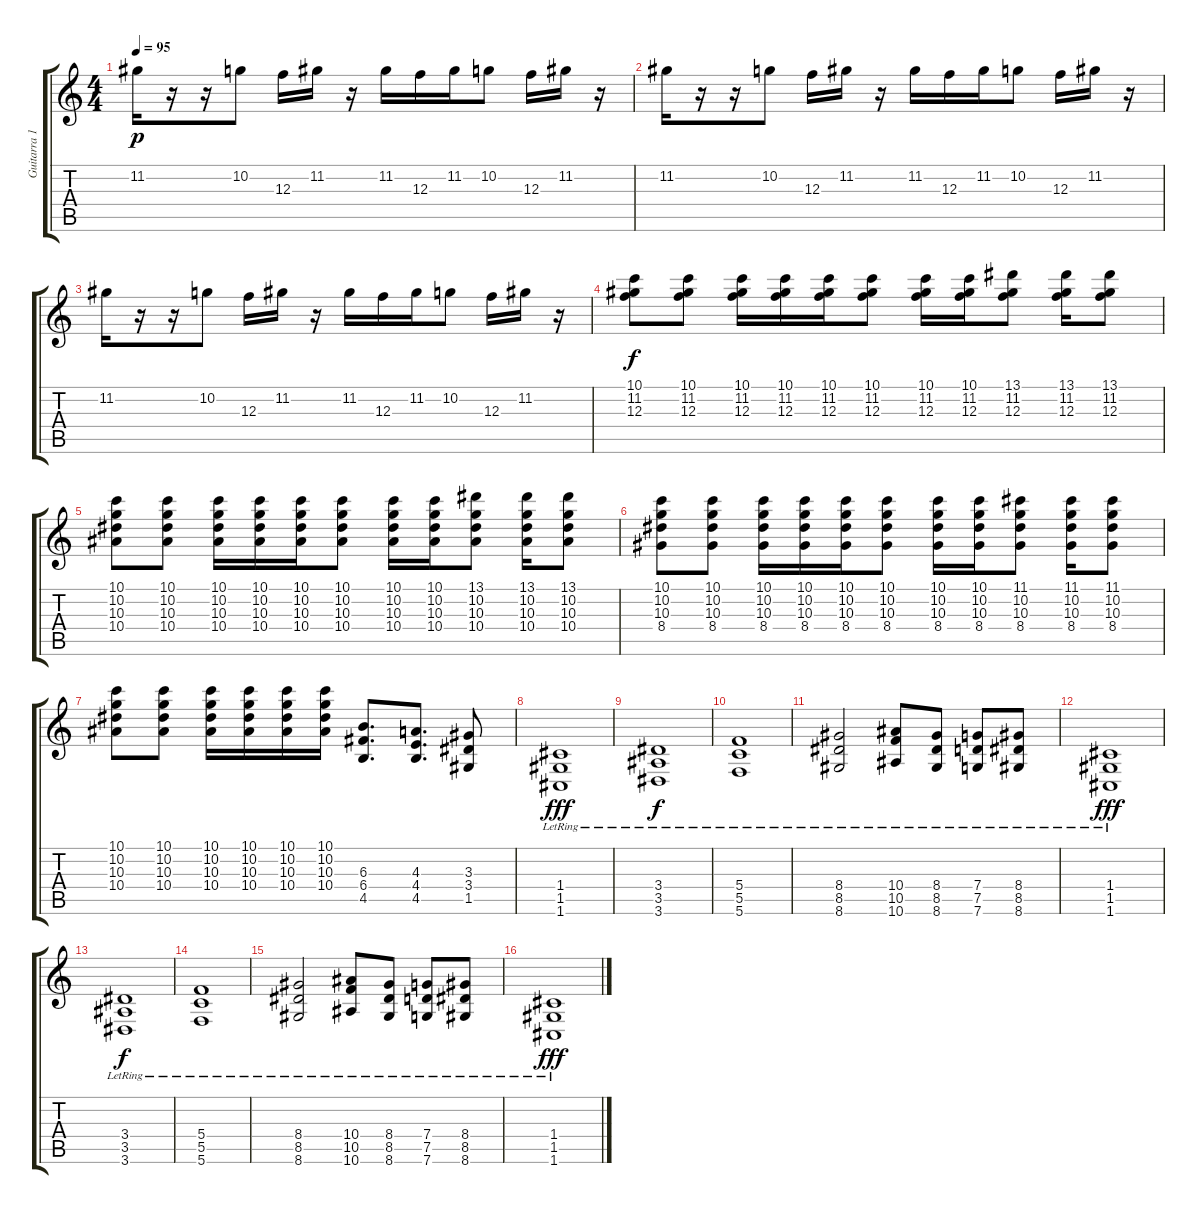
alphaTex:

\track ("Guitarra 1" "Guitarra 1") {instrument distortionguitar}
\staff {score tabs}
\tuning (D4 A3 F3 C3 G2 C2) {hide}
\ts (4 4)
\tempo 95
\clef g2
\ks c
11.2.16{dy p} r.16 r.16 10.2.8 12.3.16 11.2.16 r.16 11.2.16 12.3.16 11.2.16 10.2.8 12.3.16 11.2.16 r.16 |
11.2.16 r.16 r.16 10.2.8 12.3.16 11.2.16 r.16 11.2.16 12.3.16 11.2.16 10.2.8 12.3.16 11.2.16 r.16 |
11.2.16 r.16 r.16 10.2.8 12.3.16 11.2.16 r.16 11.2.16 12.3.16 11.2.16 10.2.8 12.3.16 11.2.16 r.16 |
(10.1 11.2 12.3).8{dy f} (10.1 11.2 12.3).8 (10.1 11.2 12.3).16 (10.1 11.2 12.3).16 (10.1 11.2 12.3).16 (10.1 11.2 12.3).8 (10.1 11.2 12.3).16 (10.1 11.2 12.3).16 (13.1 11.2 12.3).8 (13.1 11.2 12.3).16 (13.1 11.2 12.3).8 |
(10.1 10.2 10.3 10.4).8 (10.1 10.2 10.3 10.4).8 (10.1 10.2 10.3 10.4).16 (10.1 10.2 10.3 10.4).16 (10.1 10.2 10.3 10.4).16 (10.1 10.2 10.3 10.4).8 (10.1 10.2 10.3 10.4).16 (10.1 10.2 10.3 10.4).16 (13.1 10.2 10.3 10.4).8 (13.1 10.2 10.3 10.4).16 (13.1 10.2 10.3 10.4).8 |
(10.1 10.2 10.3 8.4).8 (10.1 10.2 10.3 8.4).8 (10.1 10.2 10.3 8.4).16 (10.1 10.2 10.3 8.4).16 (10.1 10.2 10.3 8.4).16 (10.1 10.2 10.3 8.4).8 (10.1 10.2 10.3 8.4).16 (10.1 10.2 10.3 8.4).16 (11.1 10.2 10.3 8.4).8 (11.1 10.2 10.3 8.4).16 (11.1 10.2 10.3 8.4).8 |
(10.1 10.2 10.3 10.4).8 (10.1 10.2 10.3 10.4).8 (10.1 10.2 10.3 10.4).16 (10.1 10.2 10.3 10.4).16 (10.1 10.2 10.3 10.4).16 (10.1 10.2 10.3 10.4).16 (6.3 6.4 4.5).8{d} (4.3 4.4 4.5).8{d} (3.3 3.4 1.5).8 |
(1.4 1.5 1.6{lr}).1{dy fff} |
(3.4 3.5 3.6{lr}).1{dy f} |
(5.4{lr} 5.5 5.6).1 |
(8.4 8.5 8.6{lr}).2 (10.4{lr} 10.5{lr} 10.6{lr}).8 (8.4{lr} 8.5{lr} 8.6{lr}).8 (7.4{lr} 7.5{lr} 7.6{lr}).8 (8.4{lr} 8.5{lr} 8.6{lr}).8 |
(1.4 1.5 1.6{lr}).1{dy fff} |
(3.4 3.5 3.6{lr}).1{dy f} |
(5.4{lr} 5.5 5.6).1 |
(8.4 8.5 8.6{lr}).2 (10.4{lr} 10.5{lr} 10.6{lr}).8 (8.4{lr} 8.5{lr} 8.6{lr}).8 (7.4{lr} 7.5{lr} 7.6{lr}).8 (8.4{lr} 8.5{lr} 8.6{lr}).8 |
(1.4 1.5 1.6{lr}).1{dy fff}
